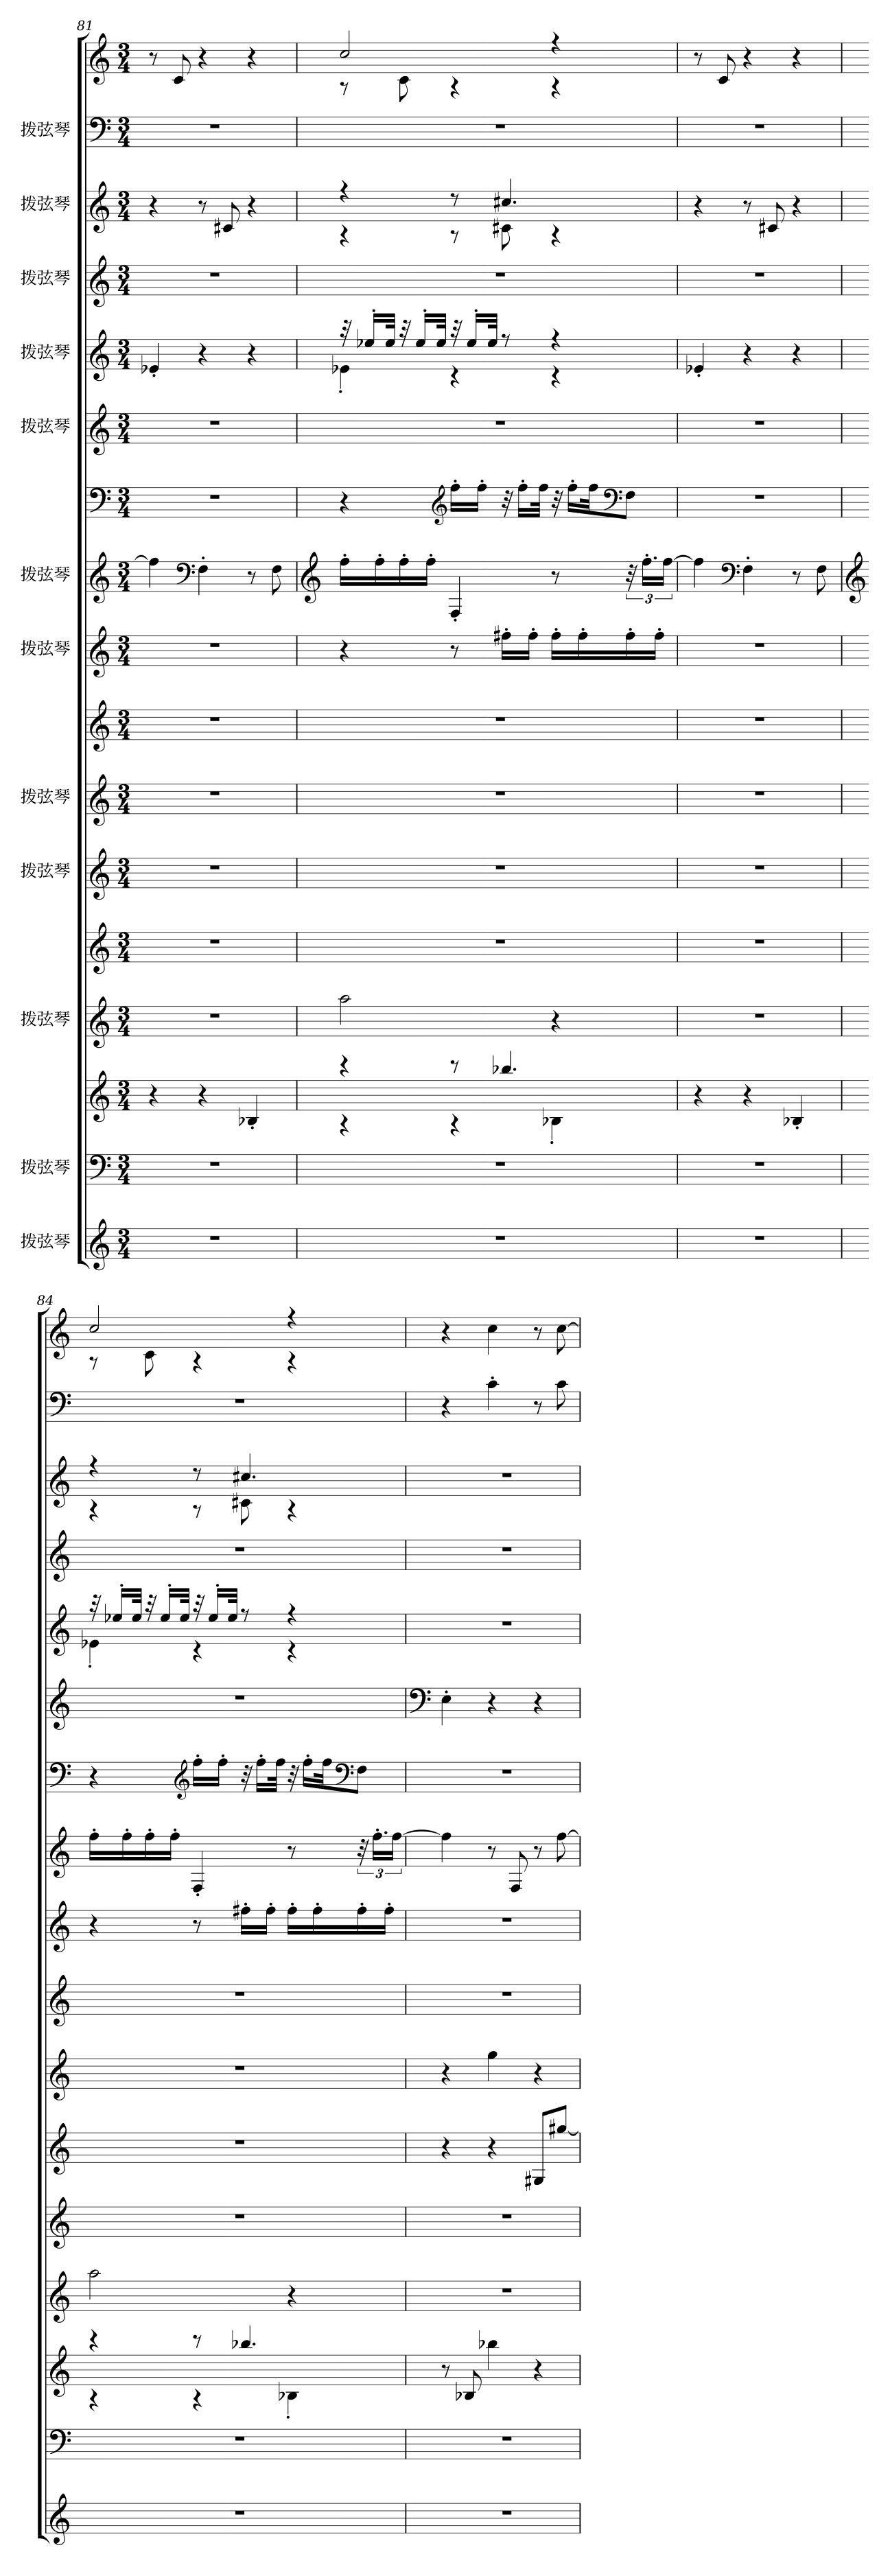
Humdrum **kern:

**kern	**kern	**kern	**kern	**kern	**kern	**kern	**kern	**kern	**kern	**kern	**kern	**kern	**kern	**kern	**kern	**kern
*part12	*part11	*part11	*part10	*part10	*part9	*part8	*part8	*part7	*part6	*part6	*part5	*part4	*part3	*part2	*part1	*part1
*staff17	*staff16	*staff15	*staff14	*staff13	*staff12	*staff11	*staff10	*staff9	*staff8	*staff7	*staff6	*staff5	*staff4	*staff3	*staff2	*staff1
*I"拨弦琴	*I"拨弦琴	*	*I"拨弦琴	*	*I"拨弦琴	*I"拨弦琴	*	*I"拨弦琴	*I"拨弦琴	*	*I"拨弦琴	*I"拨弦琴	*I"拨弦琴	*I"拨弦琴	*I"拨弦琴	*
*clefG2	*clefF4	*clefG2	*clefG2	*clefG2	*clefG2	*clefG2	*clefG2	*clefG2	*clefG2	*clefF4	*clefG2	*clefG2	*clefG2	*clefG2	*clefF4	*clefG2
*k[]	*k[]	*k[]	*k[]	*k[]	*k[]	*k[]	*k[]	*k[]	*k[]	*k[]	*k[]	*k[]	*k[]	*k[]	*k[]	*k[]
*M3/4	*M3/4	*M3/4	*M3/4	*M3/4	*M3/4	*M3/4	*M3/4	*M3/4	*M3/4	*M3/4	*M3/4	*M3/4	*M3/4	*M3/4	*M3/4	*M3/4
=81	=81	=81	=81	=81	=81	=81	=81	=81	=81	=81	=81	=81	=81	=81	=81	=81
2.r	2.r	4r	2.r	2.r	2.r	2.r	2.r	2.r	4ff\]	2.r	2.r	4e-X'/	2.r	4r	2.r	8r
.	.	.	.	.	.	.	.	.	.	.	.	.	.	.	.	8c/
*	*	*	*	*	*	*	*	*	*clefF4	*	*	*	*	*	*	*
.	.	4r	.	.	.	.	.	.	4F'\	.	.	4r	.	8r	.	4r
.	.	.	.	.	.	.	.	.	.	.	.	.	.	8c#X/	.	.
.	.	4B-X'/	.	.	.	.	.	.	8r	.	.	4r	.	4r	.	4r
.	.	.	.	.	.	.	.	.	8F\	.	.	.	.	.	.	.
!!LO:PB:g=z
=82	=82	=82	=82	=82	=82	=82	=82	=82	=82	=82	=82	=82	=82	=82	=82	=82
*	*	*	*	*	*	*	*	*	*clefG2	*	*	*	*	*	*	*
*	*	*^	*	*	*	*	*	*	*	*	*	*^	*	*^	*	*^
2.r	2.r	4r	4r	2aa\	2.r	2.r	2.r	2.r	4r	16ff'\LL	4r	2.r	32r	4e-X'\	2.r	4r	4r	2.r	2cc/	8r
.	.	.	.	.	.	.	.	.	.	.	.	.	16ee-X'/LL	.	.	.	.	.	.	.
.	.	.	.	.	.	.	.	.	.	16ff'\	.	.	.	.	.	.	.	.	.	.
.	.	.	.	.	.	.	.	.	.	.	.	.	32ee-/JJk	.	.	.	.	.	.	.
.	.	.	.	.	.	.	.	.	.	16ff'\	.	.	32r	.	.	.	.	.	.	8c\
.	.	.	.	.	.	.	.	.	.	.	.	.	16ee-'/LL	.	.	.	.	.	.	.
.	.	.	.	.	.	.	.	.	.	16ff'\JJ	.	.	.	.	.	.	.	.	.	.
.	.	.	.	.	.	.	.	.	.	.	.	.	32ee-/JJk	.	.	.	.	.	.	.
*	*	*	*	*	*	*	*	*	*	*	*clefG2	*	*	*	*	*	*	*	*	*
.	.	8r	4r	.	.	.	.	.	8r	4F'/	16ff'\LL	.	32r	4r	.	8r	8r	.	.	4r
.	.	.	.	.	.	.	.	.	.	.	.	.	16ee-'/LL	.	.	.	.	.	.	.
.	.	.	.	.	.	.	.	.	.	.	16ff'\JJ	.	.	.	.	.	.	.	.	.
.	.	.	.	.	.	.	.	.	.	.	.	.	32ee-/JJk	.	.	.	.	.	.	.
.	.	4.bb-X/	.	.	.	.	.	.	16ff#X'\LL	.	32r	.	8r	.	.	4.cc#X/	8c#X\	.	.	.
.	.	.	.	.	.	.	.	.	.	.	16ff'\LL	.	.	.	.	.	.	.	.	.
.	.	.	.	.	.	.	.	.	16ff#'\JJ	.	.	.	.	.	.	.	.	.	.	.
.	.	.	.	.	.	.	.	.	.	.	32ff\JJk	.	.	.	.	.	.	.	.	.
.	.	.	4B-X'\	4r	.	.	.	.	16ff#'\LL	8r	32r	.	4r	4r	.	.	4r	.	4r	4r
.	.	.	.	.	.	.	.	.	.	.	16ff'\LL	.	.	.	.	.	.	.	.	.
.	.	.	.	.	.	.	.	.	16ff#'\	.	.	.	.	.	.	.	.	.	.	.
.	.	.	.	.	.	.	.	.	.	.	32ff\JK	.	.	.	.	.	.	.	.	.
*	*	*	*	*	*	*	*	*	*	*	*clefF4	*	*	*	*	*	*	*	*	*
.	.	.	.	.	.	.	.	.	16ff#'\	48r	8F\J	.	.	.	.	.	.	.	.	.
.	.	.	.	.	.	.	.	.	.	24.ff'\LL	.	.	.	.	.	.	.	.	.	.
.	.	.	.	.	.	.	.	.	16ff#'\JJ	.	.	.	.	.	.	.	.	.	.	.
.	.	.	.	.	.	.	.	.	.	[24ff\JJ	.	.	.	.	.	.	.	.	.	.
*	*	*v	*v	*	*	*	*	*	*	*	*	*	*v	*v	*	*v	*v	*	*v	*v
=83	=83	=83	=83	=83	=83	=83	=83	=83	=83	=83	=83	=83	=83	=83	=83	=83
2.r	2.r	4r	2.r	2.r	2.r	2.r	2.r	2.r	4ff\]	2.r	2.r	4e-X'/	2.r	4r	2.r	8r
.	.	.	.	.	.	.	.	.	.	.	.	.	.	.	.	8c/
*	*	*	*	*	*	*	*	*	*clefF4	*	*	*	*	*	*	*
.	.	4r	.	.	.	.	.	.	4F'\	.	.	4r	.	8r	.	4r
.	.	.	.	.	.	.	.	.	.	.	.	.	.	8c#X/	.	.
.	.	4B-X'/	.	.	.	.	.	.	8r	.	.	4r	.	4r	.	4r
.	.	.	.	.	.	.	.	.	8F\	.	.	.	.	.	.	.
!!LO:PB:g=z
=84	=84	=84	=84	=84	=84	=84	=84	=84	=84	=84	=84	=84	=84	=84	=84	=84
*	*	*	*	*	*	*	*	*	*clefG2	*	*	*	*	*	*	*
*	*	*^	*	*	*	*	*	*	*	*	*	*^	*	*^	*	*^
2.r	2.r	4r	4r	2aa\	2.r	2.r	2.r	2.r	4r	16ff'\LL	4r	2.r	32r	4e-X'\	2.r	4r	4r	2.r	2cc/	8r
.	.	.	.	.	.	.	.	.	.	.	.	.	16ee-X'/LL	.	.	.	.	.	.	.
.	.	.	.	.	.	.	.	.	.	16ff'\	.	.	.	.	.	.	.	.	.	.
.	.	.	.	.	.	.	.	.	.	.	.	.	32ee-/JJk	.	.	.	.	.	.	.
.	.	.	.	.	.	.	.	.	.	16ff'\	.	.	32r	.	.	.	.	.	.	8c\
.	.	.	.	.	.	.	.	.	.	.	.	.	16ee-'/LL	.	.	.	.	.	.	.
.	.	.	.	.	.	.	.	.	.	16ff'\JJ	.	.	.	.	.	.	.	.	.	.
.	.	.	.	.	.	.	.	.	.	.	.	.	32ee-/JJk	.	.	.	.	.	.	.
*	*	*	*	*	*	*	*	*	*	*	*clefG2	*	*	*	*	*	*	*	*	*
.	.	8r	4r	.	.	.	.	.	8r	4F'/	16ff'\LL	.	32r	4r	.	8r	8r	.	.	4r
.	.	.	.	.	.	.	.	.	.	.	.	.	16ee-'/LL	.	.	.	.	.	.	.
.	.	.	.	.	.	.	.	.	.	.	16ff'\JJ	.	.	.	.	.	.	.	.	.
.	.	.	.	.	.	.	.	.	.	.	.	.	32ee-/JJk	.	.	.	.	.	.	.
.	.	4.bb-X/	.	.	.	.	.	.	16ff#X'\LL	.	32r	.	8r	.	.	4.cc#X/	8c#X\	.	.	.
.	.	.	.	.	.	.	.	.	.	.	16ff'\LL	.	.	.	.	.	.	.	.	.
.	.	.	.	.	.	.	.	.	16ff#'\JJ	.	.	.	.	.	.	.	.	.	.	.
.	.	.	.	.	.	.	.	.	.	.	32ff\JJk	.	.	.	.	.	.	.	.	.
.	.	.	4B-X'\	4r	.	.	.	.	16ff#'\LL	8r	32r	.	4r	4r	.	.	4r	.	4r	4r
.	.	.	.	.	.	.	.	.	.	.	16ff'\LL	.	.	.	.	.	.	.	.	.
.	.	.	.	.	.	.	.	.	16ff#'\	.	.	.	.	.	.	.	.	.	.	.
.	.	.	.	.	.	.	.	.	.	.	32ff\JK	.	.	.	.	.	.	.	.	.
*	*	*	*	*	*	*	*	*	*	*	*clefF4	*	*	*	*	*	*	*	*	*
.	.	.	.	.	.	.	.	.	16ff#'\	48r	8F\J	.	.	.	.	.	.	.	.	.
.	.	.	.	.	.	.	.	.	.	24.ff'\LL	.	.	.	.	.	.	.	.	.	.
.	.	.	.	.	.	.	.	.	16ff#'\JJ	.	.	.	.	.	.	.	.	.	.	.
.	.	.	.	.	.	.	.	.	.	[24ff\JJ	.	.	.	.	.	.	.	.	.	.
*	*	*v	*v	*	*	*	*	*	*	*	*	*	*v	*v	*	*v	*v	*	*v	*v
=85	=85	=85	=85	=85	=85	=85	=85	=85	=85	=85	=85	=85	=85	=85	=85	=85
*	*	*	*	*	*	*	*	*	*	*	*clefF4	*	*	*	*	*
2.r	2.r	8r	2.r	2.r	4r	4r	2.r	2.r	4ff\]	2.r	4E'\	2.r	2.r	2.r	4r	4r
.	.	8B-X/	.	.	.	.	.	.	.	.	.	.	.	.	.	.
.	.	4bb-X\	.	.	4r	4gg\	.	.	8r	.	4r	.	.	.	4c'\	4cc\
.	.	.	.	.	.	.	.	.	8F/	.	.	.	.	.	.	.
.	.	4r	.	.	8G#X/L	4r	.	.	8r	.	4r	.	.	.	8r	8r
.	.	.	.	.	[8gg#X/J	.	.	.	[8ff\	.	.	.	.	.	8c\	[8cc\
=	=	=	=	=	=	=	=	=	=	=	=	=	=	=	=	=
*-	*-	*-	*-	*-	*-	*-	*-	*-	*-	*-	*-	*-	*-	*-	*-	*-
